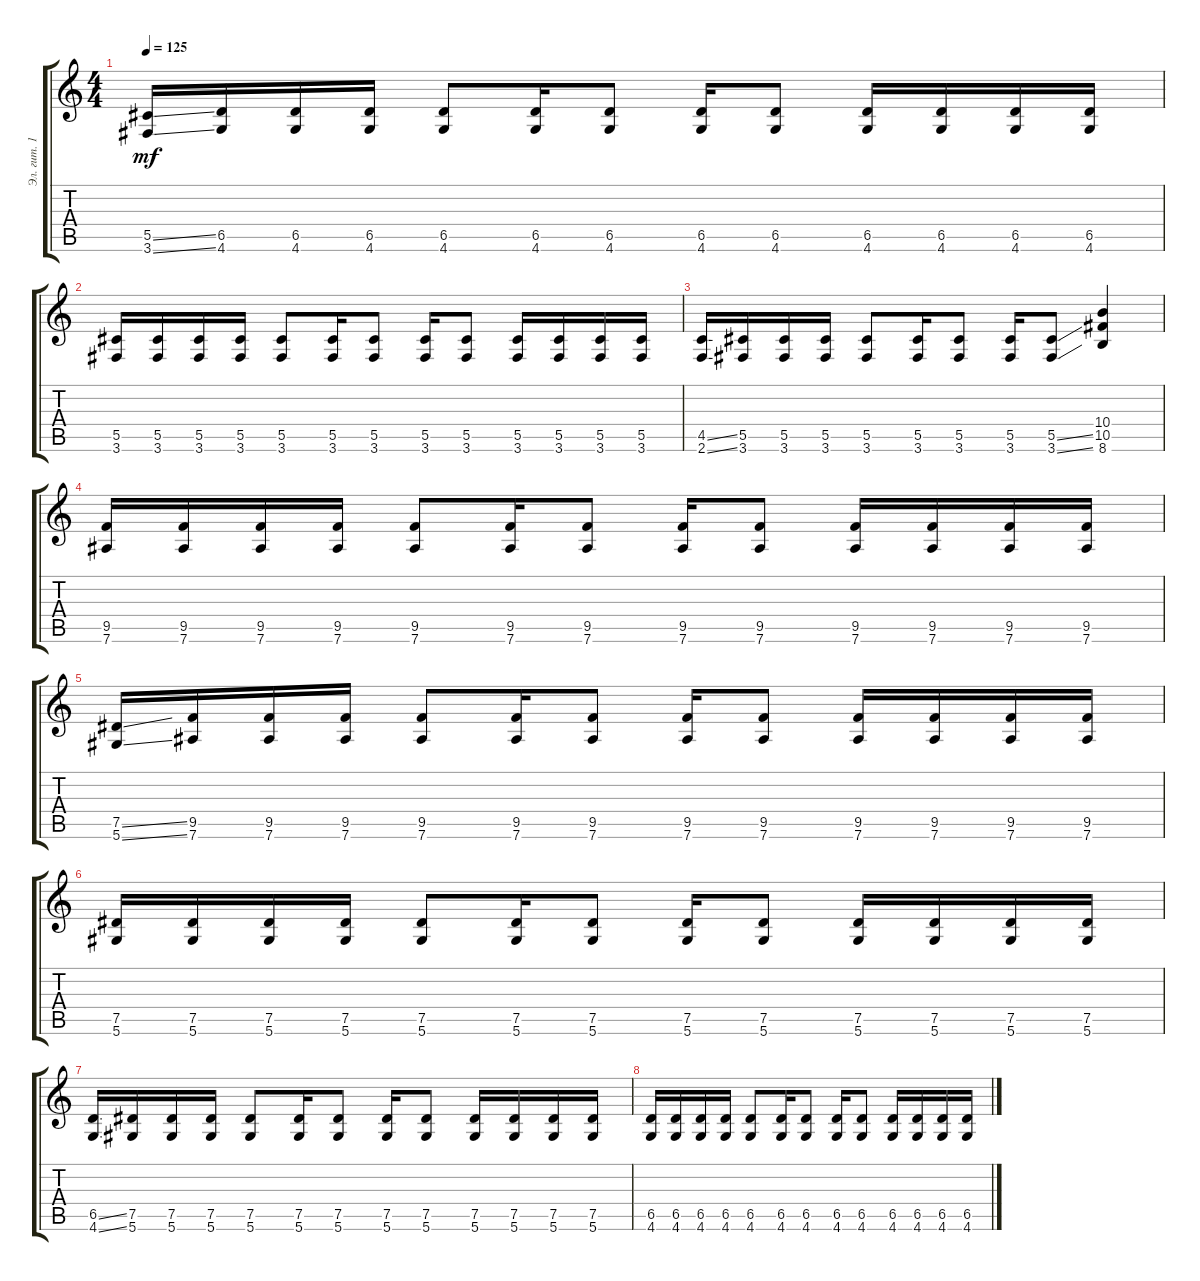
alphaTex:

\track ("Эл. гит. 1" "Эл. гит. 1") {instrument distortionguitar}
\staff {score tabs}
\tuning (Eb4 Bb3 Gb3 Db3 Ab2 Eb2) {hide}
\ts (4 4)
\tempo 125
\clef g2
\ks c
(5.5{ss} 3.6{ss}).16{dy mf} (6.5 4.6).16 (6.5 4.6).16 (6.5 4.6).16 (6.5 4.6).8 (6.5 4.6).16 (6.5 4.6).8 (6.5 4.6).16 (6.5 4.6).8 (6.5 4.6).16 (6.5 4.6).16 (6.5 4.6).16 (6.5 4.6).16 |
(5.5 3.6).16 (5.5 3.6).16 (5.5 3.6).16 (5.5 3.6).16 (5.5 3.6).8 (5.5 3.6).16 (5.5 3.6).8 (5.5 3.6).16 (5.5 3.6).8 (5.5 3.6).16 (5.5 3.6).16 (5.5 3.6).16 (5.5 3.6).16 |
(4.5{ss} 2.6{ss}).16 (5.5 3.6).16 (5.5 3.6).16 (5.5 3.6).16 (5.5 3.6).8 (5.5 3.6).16 (5.5 3.6).8 (5.5 3.6).16 (5.5{ss} 3.6{ss}).8 (10.4 10.5 8.6).4 |
(9.5 7.6).16 (9.5 7.6).16 (9.5 7.6).16 (9.5 7.6).16 (9.5 7.6).8 (9.5 7.6).16 (9.5 7.6).8 (9.5 7.6).16 (9.5 7.6).8 (9.5 7.6).16 (9.5 7.6).16 (9.5 7.6).16 (9.5 7.6).16 |
(7.5{ss} 5.6{ss}).16 (9.5 7.6).16 (9.5 7.6).16 (9.5 7.6).16 (9.5 7.6).8 (9.5 7.6).16 (9.5 7.6).8 (9.5 7.6).16 (9.5 7.6).8 (9.5 7.6).16 (9.5 7.6).16 (9.5 7.6).16 (9.5 7.6).16 |
(7.5 5.6).16 (7.5 5.6).16 (7.5 5.6).16 (7.5 5.6).16 (7.5 5.6).8 (7.5 5.6).16 (7.5 5.6).8 (7.5 5.6).16 (7.5 5.6).8 (7.5 5.6).16 (7.5 5.6).16 (7.5 5.6).16 (7.5 5.6).16 |
(6.5{ss} 4.6{ss}).16 (7.5 5.6).16 (7.5 5.6).16 (7.5 5.6).16 (7.5 5.6).8 (7.5 5.6).16 (7.5 5.6).8 (7.5 5.6).16 (7.5 5.6).8 (7.5 5.6).16 (7.5 5.6).16 (7.5 5.6).16 (7.5 5.6).16 |
(6.5 4.6).16 (6.5 4.6).16 (6.5 4.6).16 (6.5 4.6).16 (6.5 4.6).8 (6.5 4.6).16 (6.5 4.6).8 (6.5 4.6).16 (6.5 4.6).8 (6.5 4.6).16 (6.5 4.6).16 (6.5 4.6).16 (6.5 4.6).16
